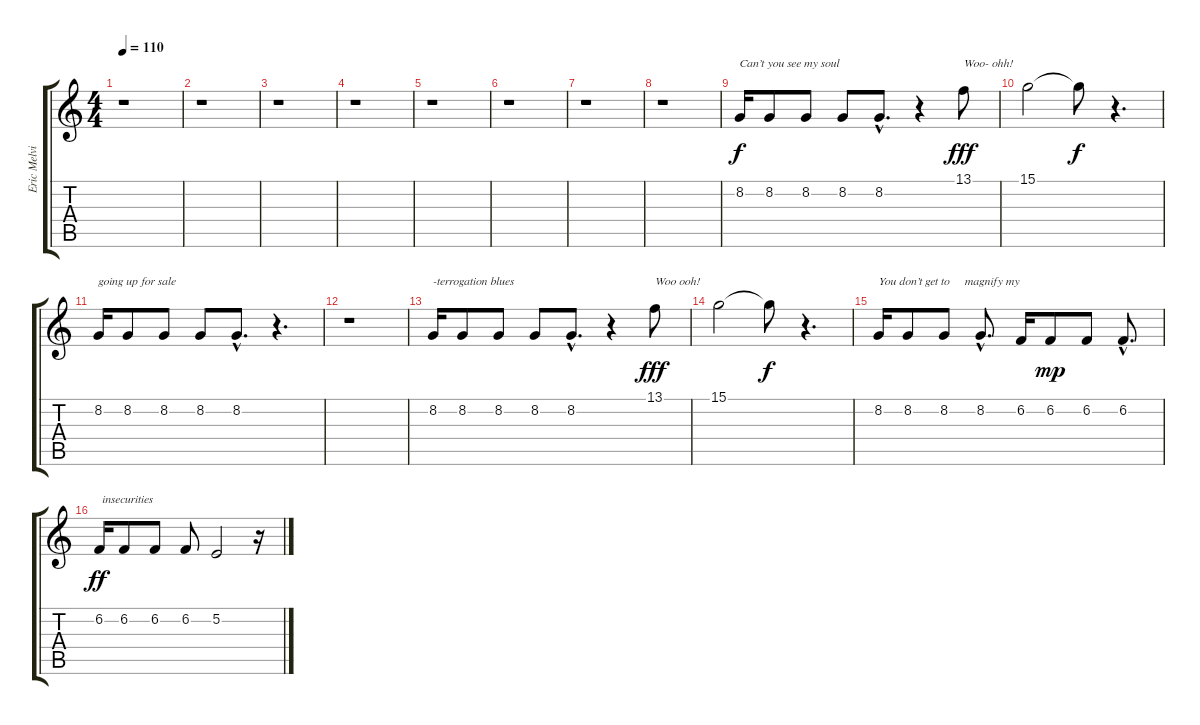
\track ("Eric Melvin - Back Vocal" "Eric Melvi") {instrument lead1square}
\staff {score tabs}
\tuning (E4 B3 G3 D3 A2 E2) {hide}
\ts (4 4)
\tempo 110
\clef g2
\ks c
r.1{dy f instrument lead1square} |
\section ("" "")
r.1 |
r.1 |
r.1 |
r.1 |
r.1 |
r.1 |
r.1 |
8.2.16{txt "Can’t you see my soul"} 8.2.8 8.2.8 8.2.8 8.2{hac}.8{d} r.4 13.1.8{txt "Woo- ohh!" dy fff} |
15.1.2 15.1{t}.8{dy f} r.4{d} |
8.2.16{txt "going up for sale"} 8.2.8 8.2.8 8.2.8 8.2{hac}.8{d} r.4{d} |
r.1 |
8.2.16{txt "-terrogation blues"} 8.2.8 8.2.8 8.2.8 8.2{hac}.8{d} r.4 13.1.8{txt "Woo ooh!" dy fff} |
15.1.2 15.1{t}.8{dy f} r.4{d} |
8.2.16{txt "You don’t get to     magnify my"} 8.2.8 8.2.8 8.2{hac}.8{d} 6.2.16 6.2.8{dy mp} 6.2.8 6.2{hac}.8{d} |
6.2.16{txt " insecurities" dy ff} 6.2.8 6.2.8 6.2.8 5.2.2 r.16
